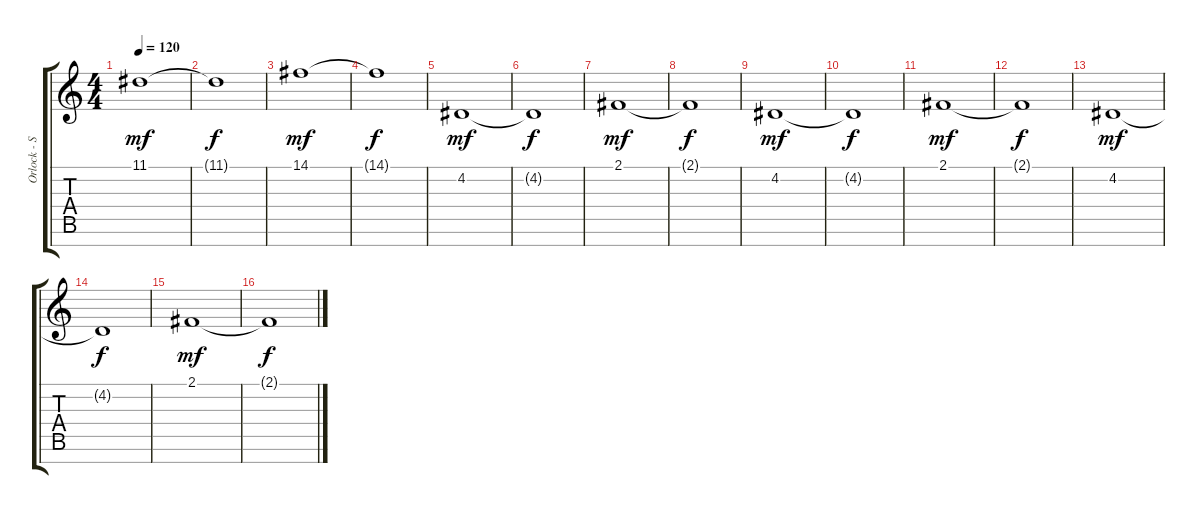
\track ("Orlock - Synth" "Orlock - S") {instrument clarinet}
\staff {score tabs}
\tuning (E4 B3 G3 D3 A2 E2 B1) {hide}
\ts (4 4)
\tempo 120
\clef g2
\ks c
11.1.1{dy mf volume 9} |
11.1{t}.1{dy f} |
14.1.1{dy mf} |
14.1{t}.1{dy f} |
4.2.1{dy mf volume 11} |
4.2{t}.1{dy f} |
2.1.1{dy mf} |
2.1{t}.1{dy f} |
4.2.1{dy mf} |
4.2{t}.1{dy f} |
2.1.1{dy mf} |
2.1{t}.1{dy f} |
4.2.1{dy mf} |
4.2{t}.1{dy f} |
2.1.1{dy mf} |
2.1{t}.1{dy f}
